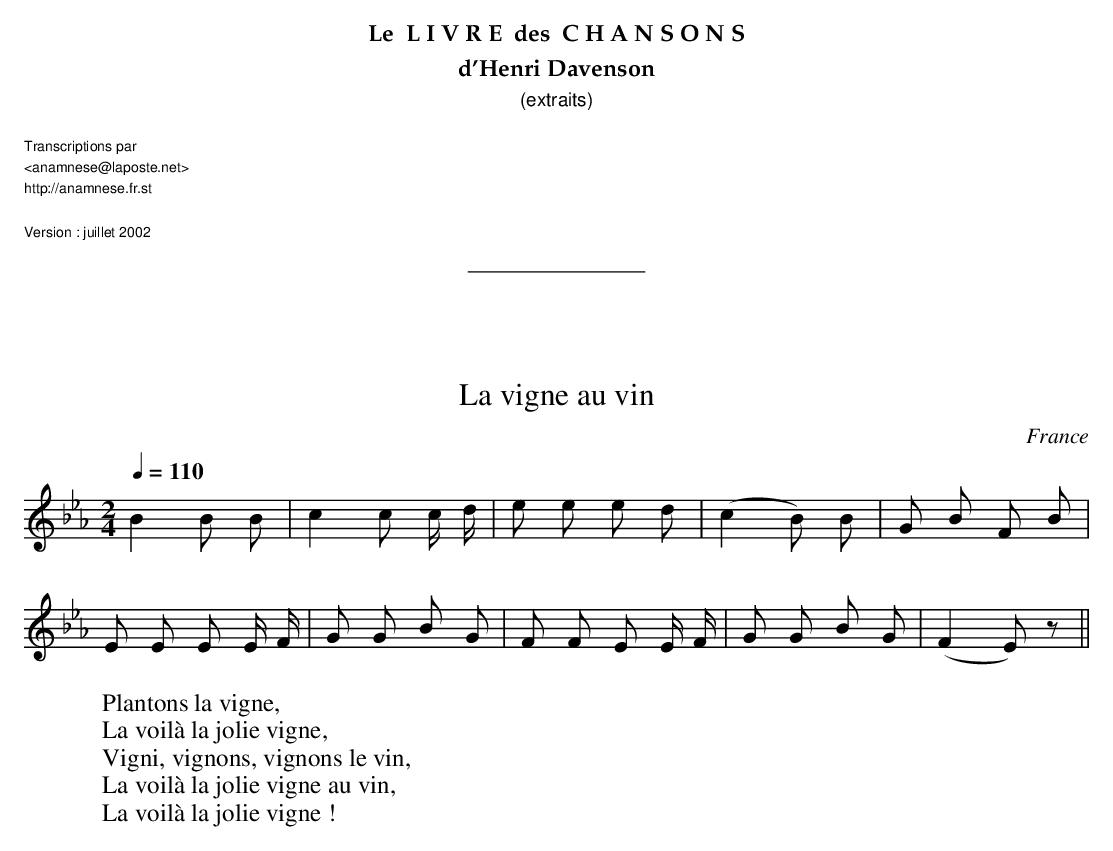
X:1
T:La vigne au vin
O:France
M:2/4
L:1/8
Q:1/4=110
K:Eb
B2 B B | c2 c c/ d/ | e e e d | (c2B) B | G B F B |
E E E E/ F/ | G G B G | F F E E/ F/ | G G B G | (F2E) z ||
W:Plantons la vigne,
W:La voilà la jolie vigne,
W:Vigni, vignons, vignons le vin,
W:La voilà la jolie vigne au vin,
W:La voilà la jolie vigne !
